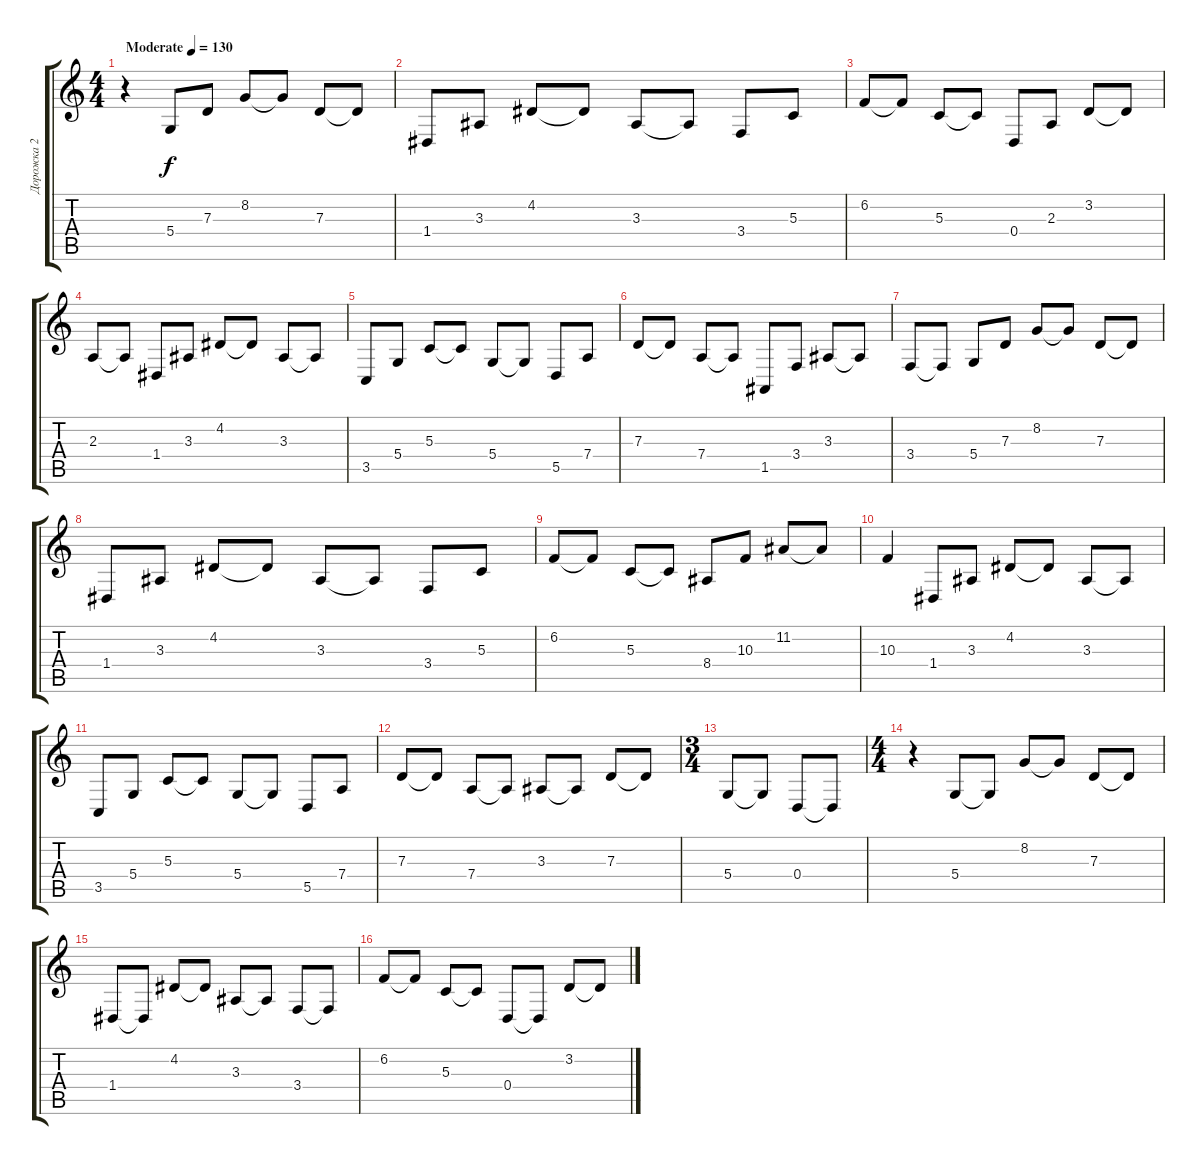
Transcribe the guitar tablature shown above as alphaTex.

\track ("Дорожка 2" "Дорожка 2") {instrument orchestralharp}
\staff {score tabs}
\tuning (E4 B3 G3 D3 A2 E2) {hide}
\ts (4 4)
\tempo (130 "Moderate")
\clef g2
\ks c
r.4{dy f instrument orchestralharp} 5.4.8 7.3.8 8.2.8 8.2{t}.8 7.3.8 7.3{t}.8 |
1.4.8 3.3.8 4.2.8 4.2{t}.8 3.3.8 3.3{t}.8 3.4.8 5.3.8 |
6.2.8 6.2{t}.8 5.3.8 5.3{t}.8 0.4.8 2.3.8 3.2.8 3.2{t}.8 |
2.3.8 2.3{t}.8 1.4.8 3.3.8 4.2.8 4.2{t}.8 3.3.8 3.3{t}.8 |
3.5.8 5.4.8 5.3.8 5.3{t}.8 5.4.8 5.4{t}.8 5.5.8 7.4.8 |
7.3.8 7.3{t}.8 7.4.8 7.4{t}.8 1.5.8 3.4.8 3.3.8 3.3{t}.8 |
3.4.8 3.4{t}.8 5.4.8 7.3.8 8.2.8 8.2{t}.8 7.3.8 7.3{t}.8 |
1.4.8 3.3.8 4.2.8 4.2{t}.8 3.3.8 3.3{t}.8 3.4.8 5.3.8 |
6.2.8 6.2{t}.8 5.3.8 5.3{t}.8 8.4.8 10.3.8 11.2.8 11.2{t}.8 |
10.3.4 1.4.8 3.3.8 4.2.8 4.2{t}.8 3.3.8 3.3{t}.8 |
3.5.8 5.4.8 5.3.8 5.3{t}.8 5.4.8 5.4{t}.8 5.5.8 7.4.8 |
7.3.8 7.3{t}.8 7.4.8 7.4{t}.8 3.3.8 3.3{t}.8 7.3.8 7.3{t}.8 |
\ts (3 4)
5.4.8 5.4{t}.8 0.4.8 0.4{t}.8 |
\ts (4 4)
r.4{volume 16 instrument acousticgrandpiano} 5.4.8 5.4{t}.8 8.2.8 8.2{t}.8 7.3.8 7.3{t}.8 |
1.4.8 1.4{t}.8 4.2.8 4.2{t}.8 3.3.8 3.3{t}.8 3.4.8 3.4{t}.8 |
6.2.8 6.2{t}.8 5.3.8 5.3{t}.8 0.4.8 0.4{t}.8 3.2.8 3.2{t}.8
